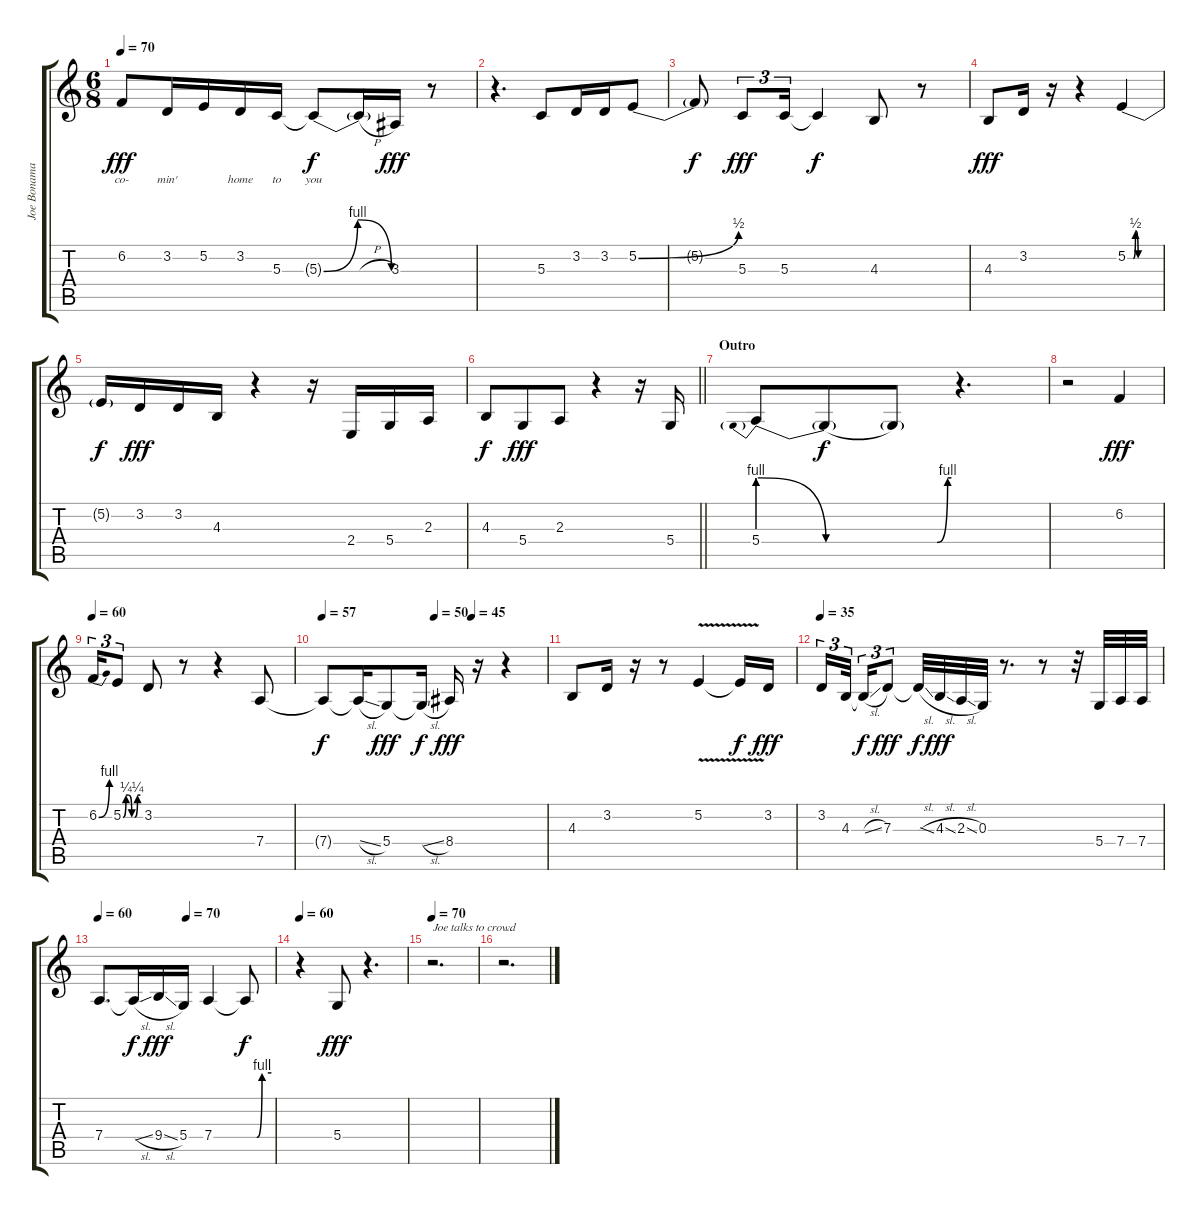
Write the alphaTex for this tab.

\track ("Joe Bonamassa Vocals" "Joe Bonama") {instrument sopranosax}
\staff {score tabs}
\tuning (E4 B3 G3 D3 A2 E2) {hide}
\ts (6 8)
\tempo 70
\clef g2
\ks c
6.2.8{lyrics (0 "co-") lyrics (1 "") lyrics (2 "") lyrics (3 "") lyrics (4 "") dy fff} 3.2.16{lyrics (0 "min'") lyrics (1 "") lyrics (2 "") lyrics (3 "") lyrics (4 "")} 5.2.16{lyrics (0 "") lyrics (1 "") lyrics (2 "") lyrics (3 "") lyrics (4 "")} 3.2.16{lyrics (0 "home") lyrics (1 "") lyrics (2 "") lyrics (3 "") lyrics (4 "")} 5.3.16{lyrics (0 "to") lyrics (1 "") lyrics (2 "") lyrics (3 "") lyrics (4 "")} 5.3{be (bendrelease 0 0 15 4 46 4 60 0) t}.8{lyrics (0 "you") lyrics (1 "") lyrics (2 "") lyrics (3 "") lyrics (4 "") dy f} 5.3{h t}.16 3.3.16{dy fff} r.8 |
r.4{d} 5.3.8 3.2.16 3.2.16 5.2{be (bend 0 0 60 2)}.8 |
5.2{t}.8{dy f} 5.3.8{tu (3 2) dy fff} 5.3.16{tu (3 2)} 5.3{t}.4{dy f} 4.3.8 r.8 |
4.3.8{dy fff} 3.2.16 r.16 r.4 5.2{be (custom 0 0 11 0 15 2 20 0 60 0)}.4 |
5.2{t}.16{dy f} 3.2.16{dy fff} 3.2.16 4.3.16 r.4 r.16 2.4.16 5.4.16 2.3.16 |
\barLineRight lightlight
4.3.8{dy f} 5.4.8{dy fff} 2.3.8 r.4 r.16 5.4.16 |
\section ("" "Outro")
5.4{be (prebendrelease 0 4 60 0)}.8 5.4{be (hold 0 0 60 0) t}.8{dy f} 5.4{be (custom 0 0 45 0 56 4 60 4) t}.8 r.4{d} |
r.2 6.2.4{dy fff} |
\tempo 60
6.2{be (bend 0 0 60 4)}.16{tu (3 2)} 5.2{be (custom 0 0 10 1 20 1 30 0 40 0 50 1 60 1)}.8{tu (3 2)} 3.2.8 r.8 r.4 7.4.8 |
\tempo 57
\tempo (50 0.5)
\tempo (45 0.6666666666666666)
7.4{t}.8{dy f} 7.4{sl t}.16 5.4.8{dy fff} 5.4{sl t}.16{dy f} 8.4.16{dy fff} r.16 r.4 |
4.3.8 3.2.16 r.16 r.8 5.2{v}.4 5.2{t}.16{dy f} 3.2.16{dy fff} |
\tempo 35
3.2.16{tu (3 2)} 4.3.32{tu (3 2) beam splitsecondary} 4.3{sl t}.16{tu (3 2) dy f} 7.3.8{tu (3 2) dy fff} 7.3{sl t}.32{dy f} 4.3{sl}.32{dy fff} 2.3{sl}.32 0.3.32 r.8{d} r.8 r.32 5.4.32 7.4.32 7.4.32 |
\tempo 60
\tempo (70 0.5)
7.4.8{d} 7.4{sl t}.16{dy f} 9.4{sl}.16{dy fff} 5.4.16 7.4.4 7.4{be (custom 0 0 24 0 37 4 60 4) t}.8{dy f} |
\tempo 60
r.4 5.4.8{dy fff} r.4{d} |
\tempo 70
r.2{d txt "Joe talks to crowd"} |
r.2{d txt "..."}
